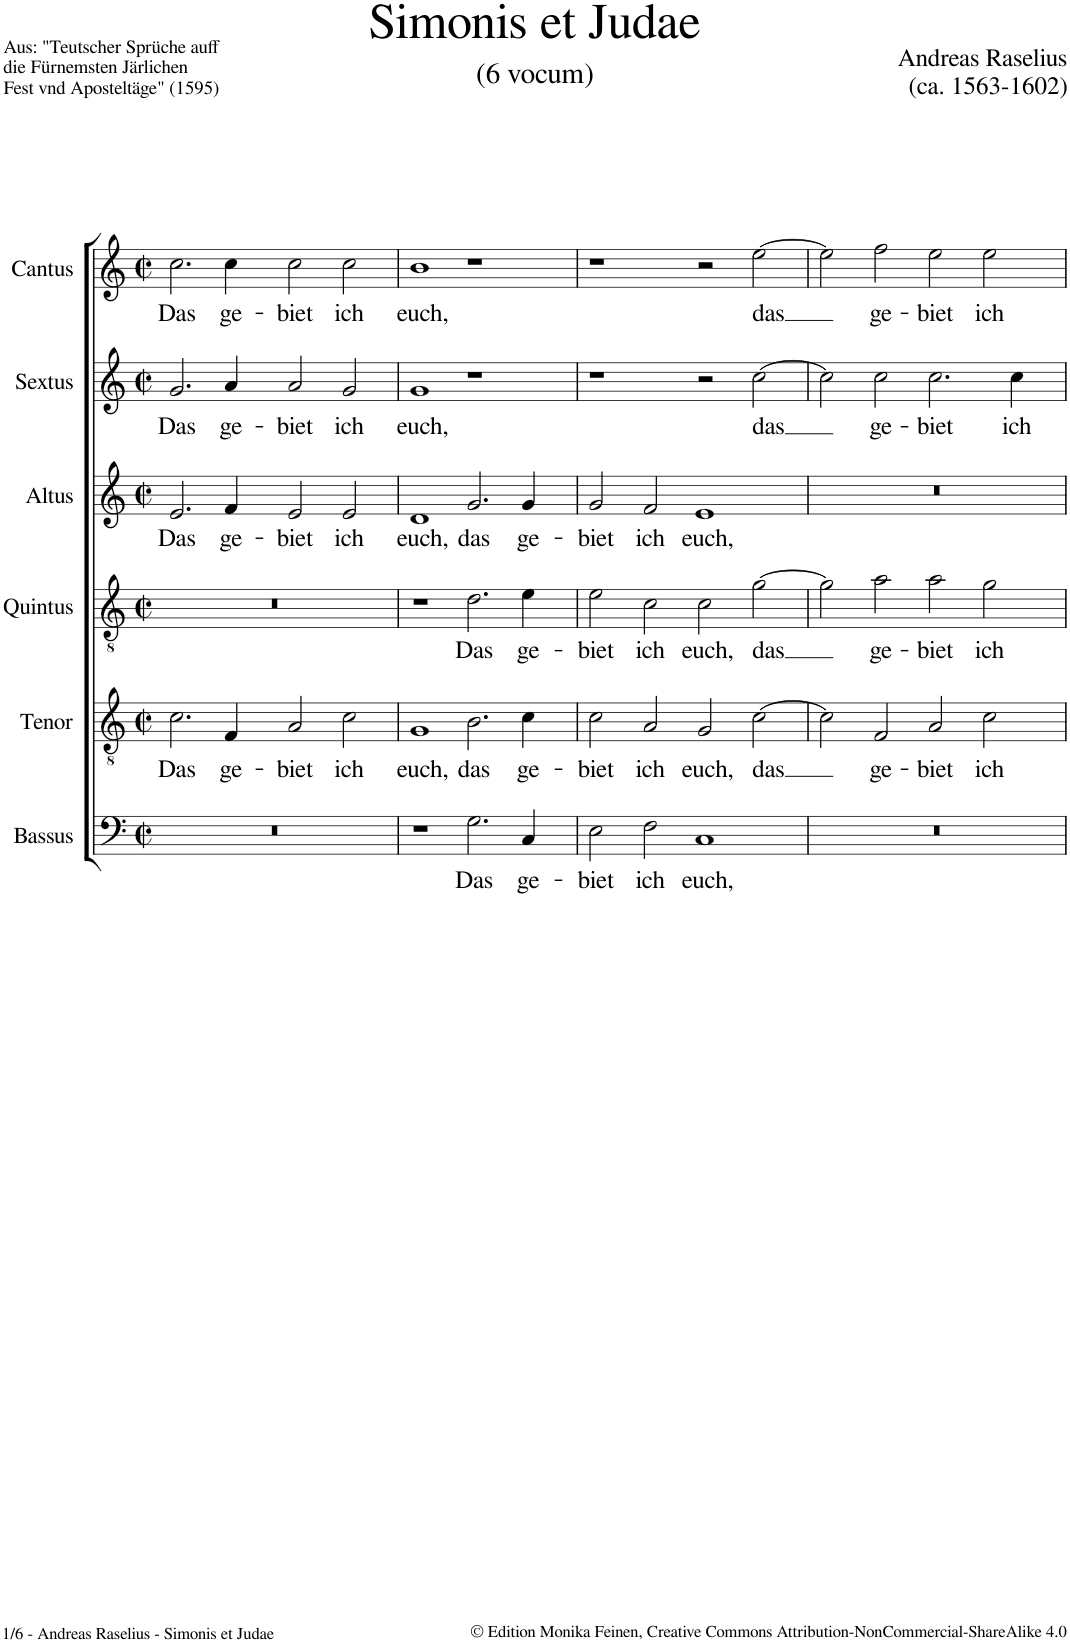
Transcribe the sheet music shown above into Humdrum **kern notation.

**kern	**text	**kern	**text	**kern	**text	**kern	**text	**kern	**text	**kern	**text
*part6	*part6	*part5	*part5	*part4	*part4	*part3	*part3	*part2	*part2	*part1	*part1
*staff6	*staff6	*staff5	*staff5	*staff4	*staff4	*staff3	*staff3	*staff2	*staff2	*staff1	*staff1
*I"Bassus	*	*I"Tenor	*	*I"Quintus	*	*I"Altus	*	*I"Sextus	*	*I"Cantus	*
*clefF4	*	*clefGv2	*	*clefGv2	*	*clefG2	*	*clefG2	*	*clefG2	*
*k[]	*	*k[]	*	*k[]	*	*k[]	*	*k[]	*	*k[]	*
*M4/2	*	*M4/2	*	*M4/2	*	*M4/2	*	*M4/2	*	*M4/2	*
*met(c|)	*	*met(c|)	*	*met(c|)	*	*met(c|)	*	*met(c|)	*	*met(c|)	*
=1	=1	=1	=1	=1	=1	=1	=1	=1	=1	=1	=1
!	!	!	!LO:LY:b	!	!	!	!LO:LY:b	!	!LO:LY:b	!	!LO:LY:b
0r	.	2.c\	Das	0r	.	2.e/	Das	2.g/	Das	2.cc\	Das
!	!	!	!LO:LY:b	!	!	!	!LO:LY:b	!	!LO:LY:b	!	!LO:LY:b
.	.	4F/	ge-	.	.	4f/	ge-	4a/	ge-	4cc\	ge-
!	!	!	!LO:LY:b	!	!	!	!LO:LY:b	!	!LO:LY:b	!	!LO:LY:b
.	.	2A/	-biet	.	.	2e/	-biet	2a/	-biet	2cc\	-biet
!	!	!	!LO:LY:b	!	!	!	!LO:LY:b	!	!LO:LY:b	!	!LO:LY:b
.	.	2c\	ich	.	.	2e/	ich	2g/	ich	2cc\	ich
=2	=2	=2	=2	=2	=2	=2	=2	=2	=2	=2	=2
!	!	!	!LO:LY:b	!	!	!	!LO:LY:b	!	!LO:LY:b	!	!LO:LY:b
1r	.	1G	euch,	1r	.	1d	euch,	1g	euch,	1b	euch,
!	!LO:LY:b	!	!LO:LY:b	!	!LO:LY:b	!	!LO:LY:b	!	!	!	!
2.G\	Das	2.B\	das	2.d\	Das	2.g/	das	1r	.	1r	.
!	!LO:LY:b	!	!LO:LY:b	!	!LO:LY:b	!	!LO:LY:b	!	!	!	!
4C/	ge-	4c\	ge-	4e\	ge-	4g/	ge-	.	.	.	.
=3	=3	=3	=3	=3	=3	=3	=3	=3	=3	=3	=3
!	!LO:LY:b	!	!LO:LY:b	!	!LO:LY:b	!	!LO:LY:b	!	!	!	!
2E\	-biet	2c\	-biet	2e\	-biet	2g/	-biet	1r	.	1r	.
!	!LO:LY:b	!	!LO:LY:b	!	!LO:LY:b	!	!LO:LY:b	!	!	!	!
2F\	ich	2A/	ich	2c\	ich	2f/	ich	.	.	.	.
!	!LO:LY:b	!	!LO:LY:b	!	!LO:LY:b	!	!LO:LY:b	!	!	!	!
1C	euch,	2G/	euch,	2c\	euch,	1e	euch,	2r	.	2r	.
!	!	!	!LO:LY:b	!	!LO:LY:b	!	!	!	!LO:LY:b	!	!LO:LY:b
.	.	[2c\	das	[2g\	das	.	.	[2cc\	das	[2ee\	das
=4	=4	=4	=4	=4	=4	=4	=4	=4	=4	=4	=4
0r	.	2c\]	.	2g\]	.	0r	.	2cc\]	.	2ee\]	.
!	!	!	!LO:LY:b	!	!LO:LY:b	!	!	!	!LO:LY:b	!	!LO:LY:b
.	.	2F/	ge-	2a\	ge-	.	.	2cc\	ge-	2ff\	ge-
!	!	!	!LO:LY:b	!	!LO:LY:b	!	!	!	!LO:LY:b	!	!LO:LY:b
.	.	2A/	-biet	2a\	-biet	.	.	2.cc\	-biet	2ee\	-biet
!	!	!	!LO:LY:b	!	!LO:LY:b	!	!	!	!	!	!LO:LY:b
.	.	2c\	ich	2g\	ich	.	.	.	.	2ee\	ich
!	!	!	!	!	!	!	!	!	!LO:LY:b	!	!
.	.	.	.	.	.	.	.	4cc\	ich	.	.
=	=	=	=	=	=	=	=	=	=	=	=
*-	*-	*-	*-	*-	*-	*-	*-	*-	*-	*-	*-
